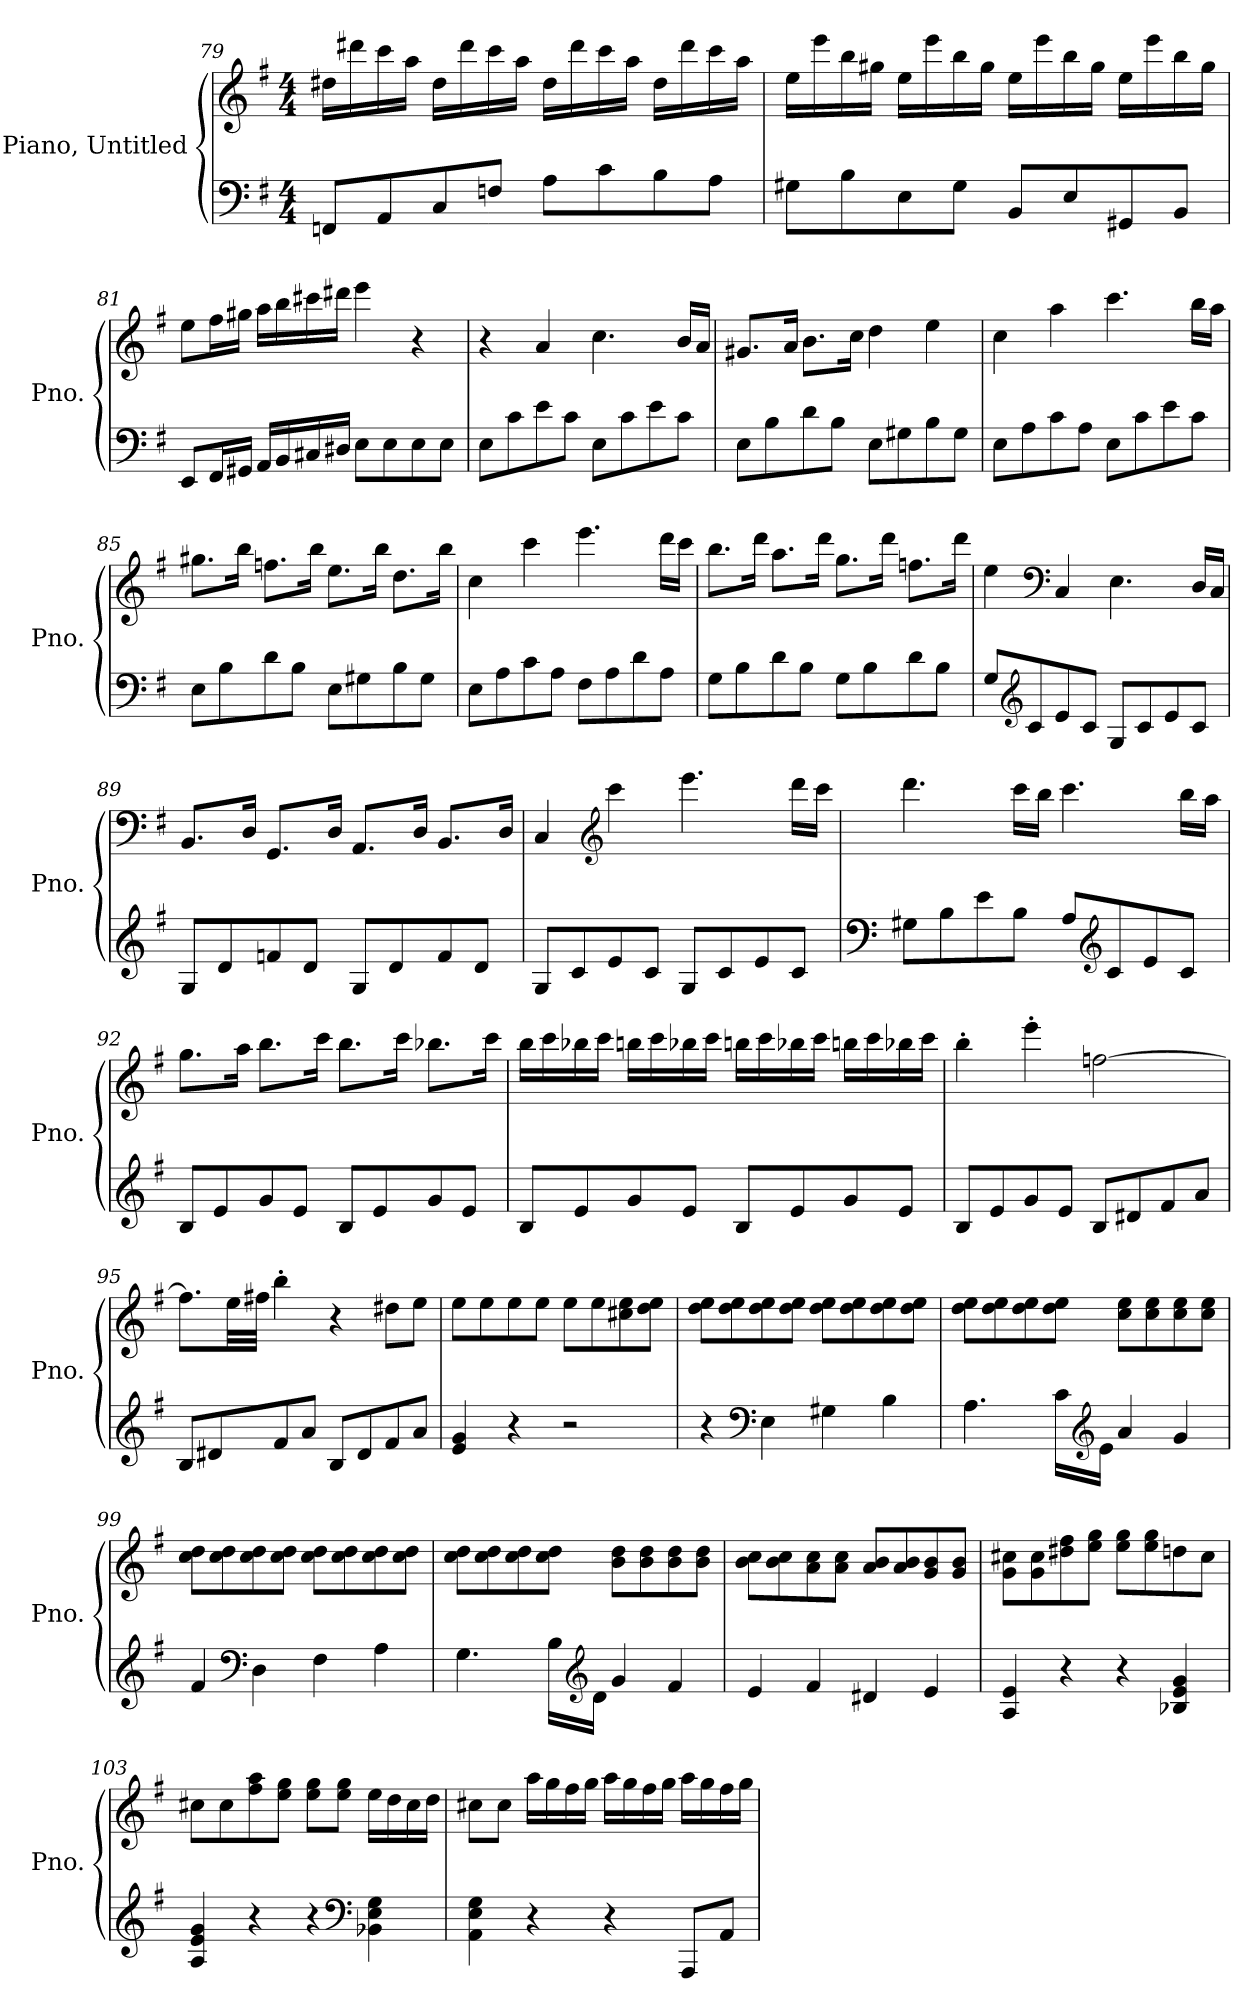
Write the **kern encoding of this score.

**kern	**kern
*part2	*part1
*staff2	*staff1
*I"Piano, Untitled	*I"Piano, Untitled
*I'Pno.	*I'Pno.
!!LO:LB:g=z
*clefF4	*clefG2
*k[f#]	*k[f#]
*M4/4	*M4/4
=79	=79
8FFn/L	16dd#X\LL
.	16ddd#X\
8AA/	16ccc\
.	16aa\JJ
8C/	16dd#\LL
.	16ddd#\
8Fn/J	16ccc\
.	16aa\JJ
8A\L	16dd#\LL
.	16ddd#\
8c\	16ccc\
.	16aa\JJ
8B\	16dd#\LL
.	16ddd#\
8A\J	16ccc\
.	16aa\JJ
=80	=80
8G#X\L	16ee\LL
.	16eee\
8B\	16bb\
.	16gg#X\JJ
8E\	16ee\LL
.	16eee\
8G#\J	16bb\
.	16gg#\JJ
8BB/L	16ee\LL
.	16eee\
8E/	16bb\
.	16gg#\JJ
8GG#X/	16ee\LL
.	16eee\
8BB/J	16bb\
.	16gg#\JJ
!!LO:LB:g=z
=81	=81
8EE/L	8ee\L
16FF#/L	16ff#\L
16GG#X/JJ	16gg#X\JJ
16AA/LL	16aa\LL
16BB/	16bb\
16C#X/	16ccc#X\
16D#X/JJ	16ddd#X\JJ
8E\L	4eee\
8E\	.
8E\	4r
8E\J	.
=82	=82
8E\L	4r
8c\	.
8e\	4a/
8c\J	.
8E\L	4.cc\
8c\	.
8e\	.
8c\J	16b/LL
.	16a/JJ
=83	=83
8E\L	8.g#X/L
8B\	.
.	16a/Jk
8d\	8.b\L
8B\J	.
.	16cc\Jk
8E\L	4dd\
8G#X\	.
8B\	4ee\
8G#\J	.
!!LO:LB:g=z
=84	=84
8E\L	4cc\
8A\	.
8c\	4aa\
8A\J	.
8E\L	4.ccc\
8c\	.
8e\	.
8c\J	16bb\LL
.	16aa\JJ
=85	=85
8E\L	8.gg#X\L
8B\	.
.	16bb\Jk
8d\	8.ffn\L
8B\J	.
.	16bb\Jk
8E\L	8.ee\L
8G#X\	.
.	16bb\Jk
8B\	8.dd\L
8G#\J	.
.	16bb\Jk
=86	=86
8E\L	4cc\
8A\	.
8c\	4ccc\
8A\J	.
8F#\L	4.eee\
8A\	.
8d\	.
8A\J	16ddd\LL
.	16ccc\JJ
=87	=87
8G\L	8.bb\L
8B\	.
.	16ddd\Jk
8d\	8.aa\L
8B\J	.
.	16ddd\Jk
8G\L	8.gg\L
8B\	.
.	16ddd\Jk
8d\	8.ffn\L
8B\J	.
.	16ddd\Jk
!!LO:LB:g=z
=88	=88
8G/L	4ee\
*clefG2	*
8c/	.
*	*clefF4
8e/	4C/
8c/J	.
8G/L	4.E\
8c/	.
8e/	.
8c/J	16D/LL
.	16C/JJ
=89	=89
8G/L	8.BB/L
8d/	.
.	16D/Jk
8fn/	8.GG/L
8d/J	.
.	16D/Jk
8G/L	8.AA/L
8d/	.
.	16D/Jk
8f/	8.BB/L
8d/J	.
.	16D/Jk
=90	=90
8G/L	4C/
8c/	.
*	*clefG2
8e/	4ccc\
8c/J	.
8G/L	4.eee\
8c/	.
8e/	.
8c/J	16ddd\LL
.	16ccc\JJ
!!LO:LB:g=z
=91	=91
*clefF4	*
8G#X\L	4.ddd\
8B\	.
8e\	.
8B\J	16ccc\LL
.	16bb\JJ
8A/L	4.ccc\
*clefG2	*
8c/	.
8e/	.
8c/J	16bb\LL
.	16aa\JJ
=92	=92
8B/L	8.gg\L
8e/	.
.	16aa\Jk
8g/	8.bb\L
8e/J	.
.	16ccc\Jk
8B/L	8.bb\L
8e/	.
.	16ccc\Jk
8g/	8.bb-X\L
8e/J	.
.	16ccc\Jk
!!LO:PB:g=z
=93	=93
8B/L	16bb\LL
.	16ccc\
8e/	16bb-X\
.	16ccc\JJ
8g/	16bbn\LL
.	16ccc\
8e/J	16bb-X\
.	16ccc\JJ
8B/L	16bbn\LL
.	16ccc\
8e/	16bb-X\
.	16ccc\JJ
8g/	16bbn\LL
.	16ccc\
8e/J	16bb-X\
.	16ccc\JJ
=94	=94
8B/L	4bb'\
8e/	.
8g/	4eee'\
8e/J	.
8B/L	[2ffn\
8d#X/	.
8f#/	.
8a/J	.
!!LO:LB:g=z
=95	=95
8B/L	8.ff\L]
8d#X/	.
.	32ee\LL
.	32ff#X\JJJ
8f#/	4bb'\
8a/J	.
8B/L	4r
8d#/	.
8f#/	8dd#X\L
8a/J	8ee\J
=96	=96
4e/ 4g/	8ee\L
.	8ee\
4r	8ee\
.	8ee\J
2r	8ee\L
.	8ee\
.	8cc#X\ 8ee\
.	8dd\ 8ee\J
=97	=97
4r	8dd\ 8ee\L
.	8dd\ 8ee\
*clefF4	*
4E\	8dd\ 8ee\
.	8dd\ 8ee\J
4G#X\	8dd\ 8ee\L
.	8dd\ 8ee\
4B\	8dd\ 8ee\
.	8dd\ 8ee\J
!!LO:LB:g=z
=98	=98
4.A\	8dd\ 8ee\L
.	8dd\ 8ee\
.	8dd\ 8ee\
16c\LL	8dd\ 8ee\J
*clefG2	*
16e\JJ	.
4a/	8cc\ 8ee\L
.	8cc\ 8ee\
4g/	8cc\ 8ee\
.	8cc\ 8ee\J
=99	=99
4f#/	8cc\ 8dd\L
.	8cc\ 8dd\
*clefF4	*
4D\	8cc\ 8dd\
.	8cc\ 8dd\J
4F#\	8cc\ 8dd\L
.	8cc\ 8dd\
4A\	8cc\ 8dd\
.	8cc\ 8dd\J
=100	=100
4.G\	8cc\ 8dd\L
.	8cc\ 8dd\
.	8cc\ 8dd\
16B\LL	8cc\ 8dd\J
*clefG2	*
16d\JJ	.
4g/	8b\ 8dd\L
.	8b\ 8dd\
4f#/	8b\ 8dd\
.	8b\ 8dd\J
!!LO:LB:g=z
=101	=101
4e/	8b\ 8cc\L
.	8b\ 8cc\
4f#/	8a\ 8cc\
.	8a\ 8cc\J
4d#X/	8a/ 8b/L
.	8a/ 8b/
4e/	8g/ 8b/
.	8g/ 8b/J
=102	=102
4A/ 4e/	8g\ 8cc#X\L
.	8g\ 8cc#\
4r	8dd#X\ 8ff#\
.	8ee\ 8gg\J
4r	8ee\ 8gg\L
.	8ee\ 8gg\
4B-X/ 4e/ 4g/	8ddn\
.	8cc#\J
=103	=103
4A/ 4e/ 4g/	8cc#X\L
.	8cc#\
4r	8ff#\ 8aa\
.	8ee\ 8gg\J
4r	8ee\ 8gg\L
.	8ee\ 8gg\J
*clefF4	*
4BB-X\ 4E\ 4G\	16ee\LL
.	16dd\
.	16cc#\
.	16dd\JJ
!!LO:LB:g=z
=104	=104
4AA\ 4E\ 4G\	8cc#X\L
.	8cc#\J
4r	16aa\LL
.	16gg\
.	16ff#\
.	16gg\JJ
4r	16aa\LL
.	16gg\
.	16ff#\
.	16gg\JJ
8AAA/L	16aa\LL
.	16gg\
8AA/J	16ff#\
.	16gg\JJ
=	=
*-	*-
